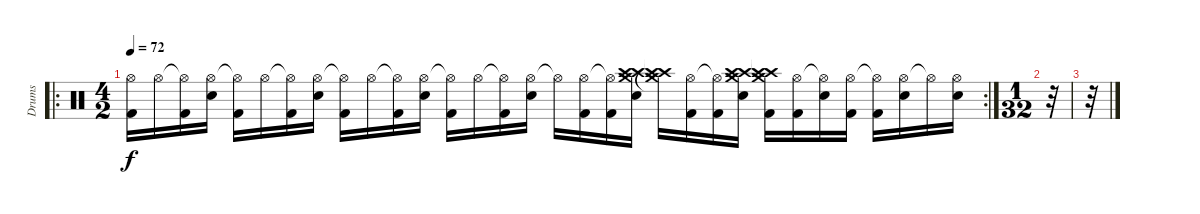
\track ("Drums" "Drums") {instrument percussion}
\staff {score}
\articulation defaults
\ro
\rc 2
\ts (4 2)
\tempo 72
\clef neutral
\ks c
("Hi-Hat (open)"{t} "Kick (hit) 2").16{dy f} "Hi-Hat (open)".16 ("Hi-Hat (open)"{t} "Kick (hit) 2").16 ("Hi-Hat (open)" "Electric Snare (hit)").16 ("Hi-Hat (open)"{t} "Kick (hit) 2").16 "Hi-Hat (open)".16 ("Hi-Hat (open)"{t} "Kick (hit) 2").16 ("Hi-Hat (open)" "Electric Snare (hit)").16 ("Hi-Hat (open)"{t} "Kick (hit) 2").16 "Hi-Hat (open)".16 ("Hi-Hat (open)"{t} "Kick (hit) 2").16 ("Hi-Hat (open)" "Electric Snare (hit)").16 ("Hi-Hat (open)"{t} "Kick (hit) 2").16 "Hi-Hat (open)".16 ("Hi-Hat (open)"{t} "Kick (hit) 2").16 ("Hi-Hat (open)" "Electric Snare (hit)").16 "Hi-Hat (open)"{t}.16 ("Hi-Hat (open)" "Kick (hit) 2").16 ("Hi-Hat (open)"{t} "Kick (hit) 2").16 ("Crash high (hit)" "Crash medium (hit)" "Electric Snare (hit)" "Crash high (hit)").16 ("Crash high (hit)"{t} "Crash medium (hit)"{t} "Crash high (hit)"{t}).16 ("Hi-Hat (open)" "Kick (hit) 2").16 ("Hi-Hat (open)"{t} "Kick (hit) 2").16 ("Crash high (hit)" "Crash medium (hit)" "Electric Snare (hit)" "Crash high (hit)").16 ("Crash high (hit)"{t} "Crash medium (hit)"{t} "Kick (hit) 2" "Crash high (hit)"{t}).16 ("Hi-Hat (open)" "Kick (hit) 2").16 ("Hi-Hat (open)"{t} "Electric Snare (hit)").16 ("Hi-Hat (open)" "Kick (hit) 2").16 ("Hi-Hat (open)"{t} "Kick (hit) 2").16 ("Hi-Hat (open)" "Electric Snare (hit)").16 "Hi-Hat (open)"{t}.16 ("Hi-Hat (open)" "Electric Snare (hit)").16 |
\ts (1 32)
r.32 |
r.32
